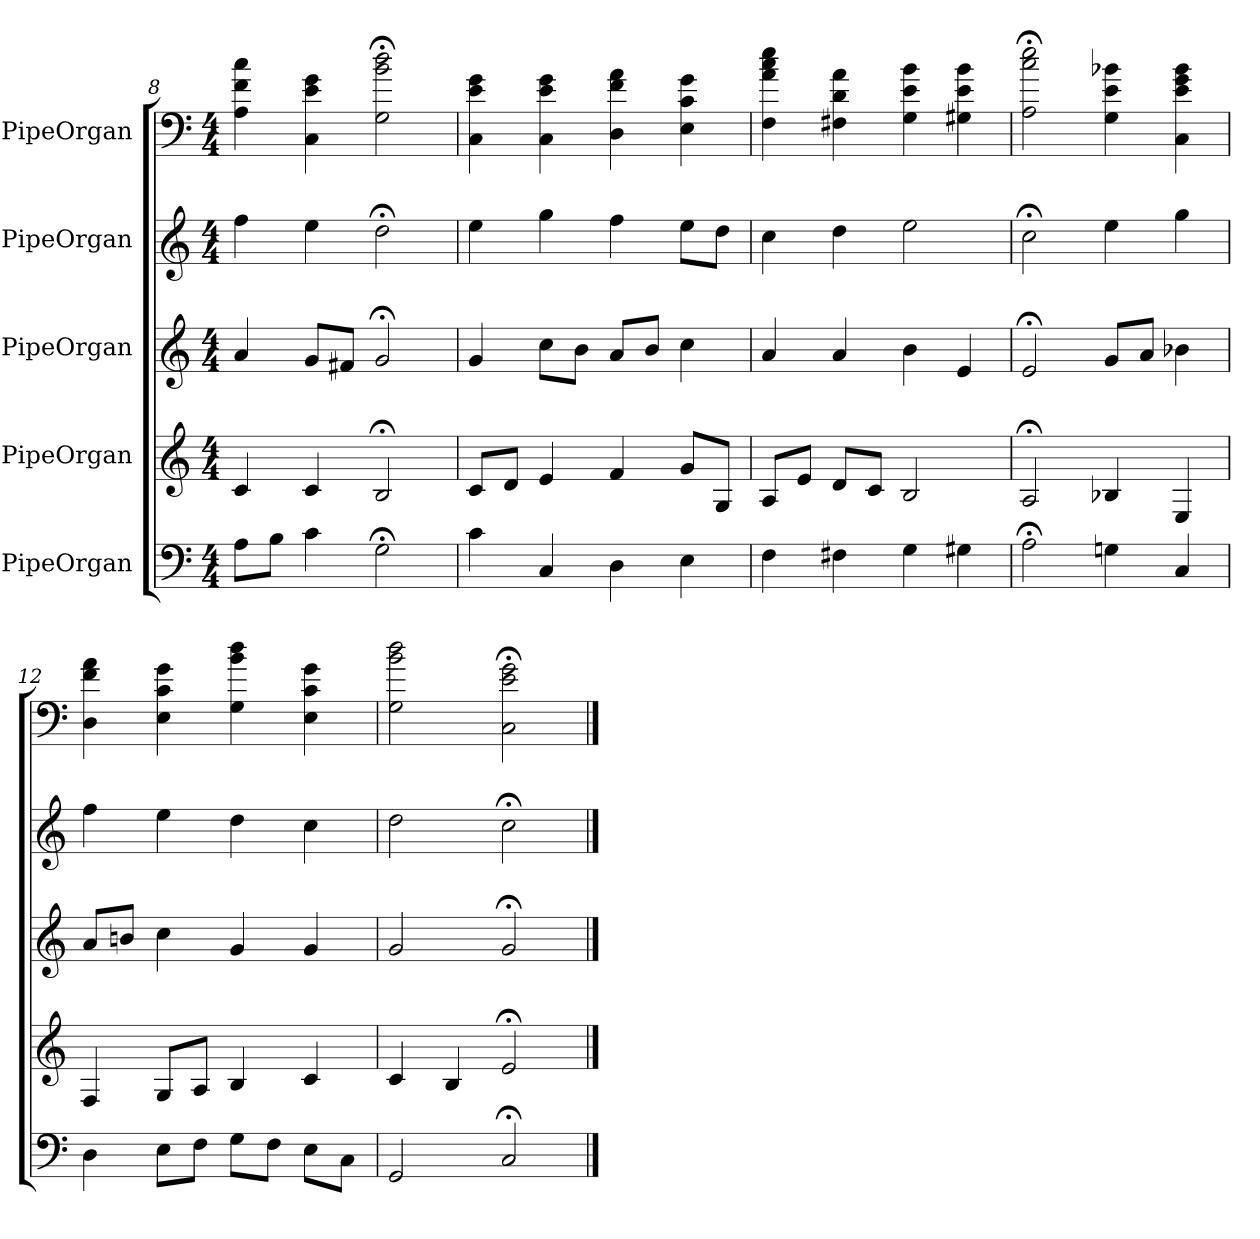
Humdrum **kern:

**kern	**kern	**kern	**kern	**kern
*part5	*part4	*part3	*part2	*part1
*staff5	*staff4	*staff3	*staff2	*staff1
*I"PipeOrgan	*I"PipeOrgan	*I"PipeOrgan	*I"PipeOrgan	*I"PipeOrgan
*k[]	*k[]	*k[]	*k[]	*k[]
*C:	*C:	*C:	*C:	*C:
*M4/4	*M4/4	*M4/4	*M4/4	*M4/4
=8	=8	=8	=8	=8
8AL	4c	4a	4ff	4A 4f 4cc
8BJ	.	.	.	.
4c	4c	8gL	4ee	4C 4e 4g
.	.	8f#XJ	.	.
2G;<	2B;<	2g;<	2dd;<	2G;< 2b;< 2dd;<
=9	=9	=9	=9	=9
4c	8cL	4g	4ee	4C 4e 4g
.	8dJ	.	.	.
4C	4e	8ccL	4gg	4C 4e 4g
.	.	8bJ	.	.
4D	4f	8aL	4ff	4D 4f 4a
.	.	8bJ	.	.
4E	8gL	4cc	8eeL	4E 4c 4g
.	8GJ	.	8ddJ	.
=10	=10	=10	=10	=10
4F	8AL	4a	4cc	4F 4a 4cc 4ee
.	8eJ	.	.	.
4F#X	8dL	4a	4dd	4F#X 4d 4a
.	8cJ	.	.	.
4G	2B	4b	2ee	4G 4e 4b
4G#X	.	4e	.	4G#X 4e 4b
=11	=11	=11	=11	=11
2A;<	2A;<	2e;<	2cc;<	2A;< 2cc;< 2ee;<
4Gn	4B-X	8gL	4ee	4G 4e 4b-X
.	.	8aJ	.	.
4C	4E	4b-X	4gg	4C 4e 4g 4b-
=12	=12	=12	=12	=12
4D	4F	8aL	4ff	4D 4f 4a
.	.	8bnJ	.	.
8EL	8GL	4cc	4ee	4E 4c 4g
8FJ	8AJ	.	.	.
8GL	4B	4g	4dd	4G 4b 4dd
8FJ	.	.	.	.
8EL	4c	4g	4cc	4E 4c 4g
8CJ	.	.	.	.
=13	=13	=13	=13	=13
2GG	4c	2g	2dd	2G 2b 2dd
.	4B	.	.	.
2C;<	2e;<	2g;<	2cc;<	2C;< 2e;< 2g;<
==	==	==	==	==
*-	*-	*-	*-	*-
